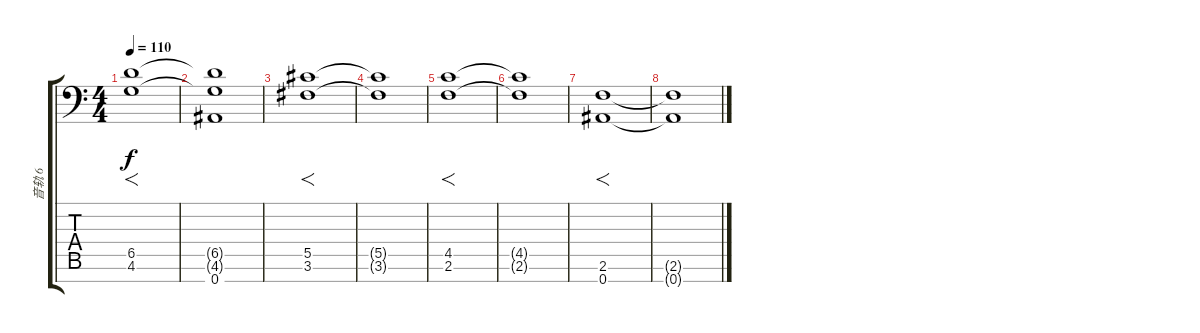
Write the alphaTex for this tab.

\track ("音轨 6" "音轨 6") {instrument distortionguitar}
\staff {score tabs}
\tuning (Eb4 Bb3 Gb3 Db3 Ab2 Eb2 Bb1) {hide}
\ts (4 4)
\tempo 110
\clef f4
\ks c
(6.5 4.6).1{f dy f} |
(6.5{t} 4.6{t} 0.7).1 |
(5.5 3.6).1{f} |
(5.5{t} 3.6{t}).1 |
(4.5 2.6).1{f} |
(4.5{t} 2.6{t}).1 |
(2.6 0.7).1{f} |
(2.6{t} 0.7{t}).1
